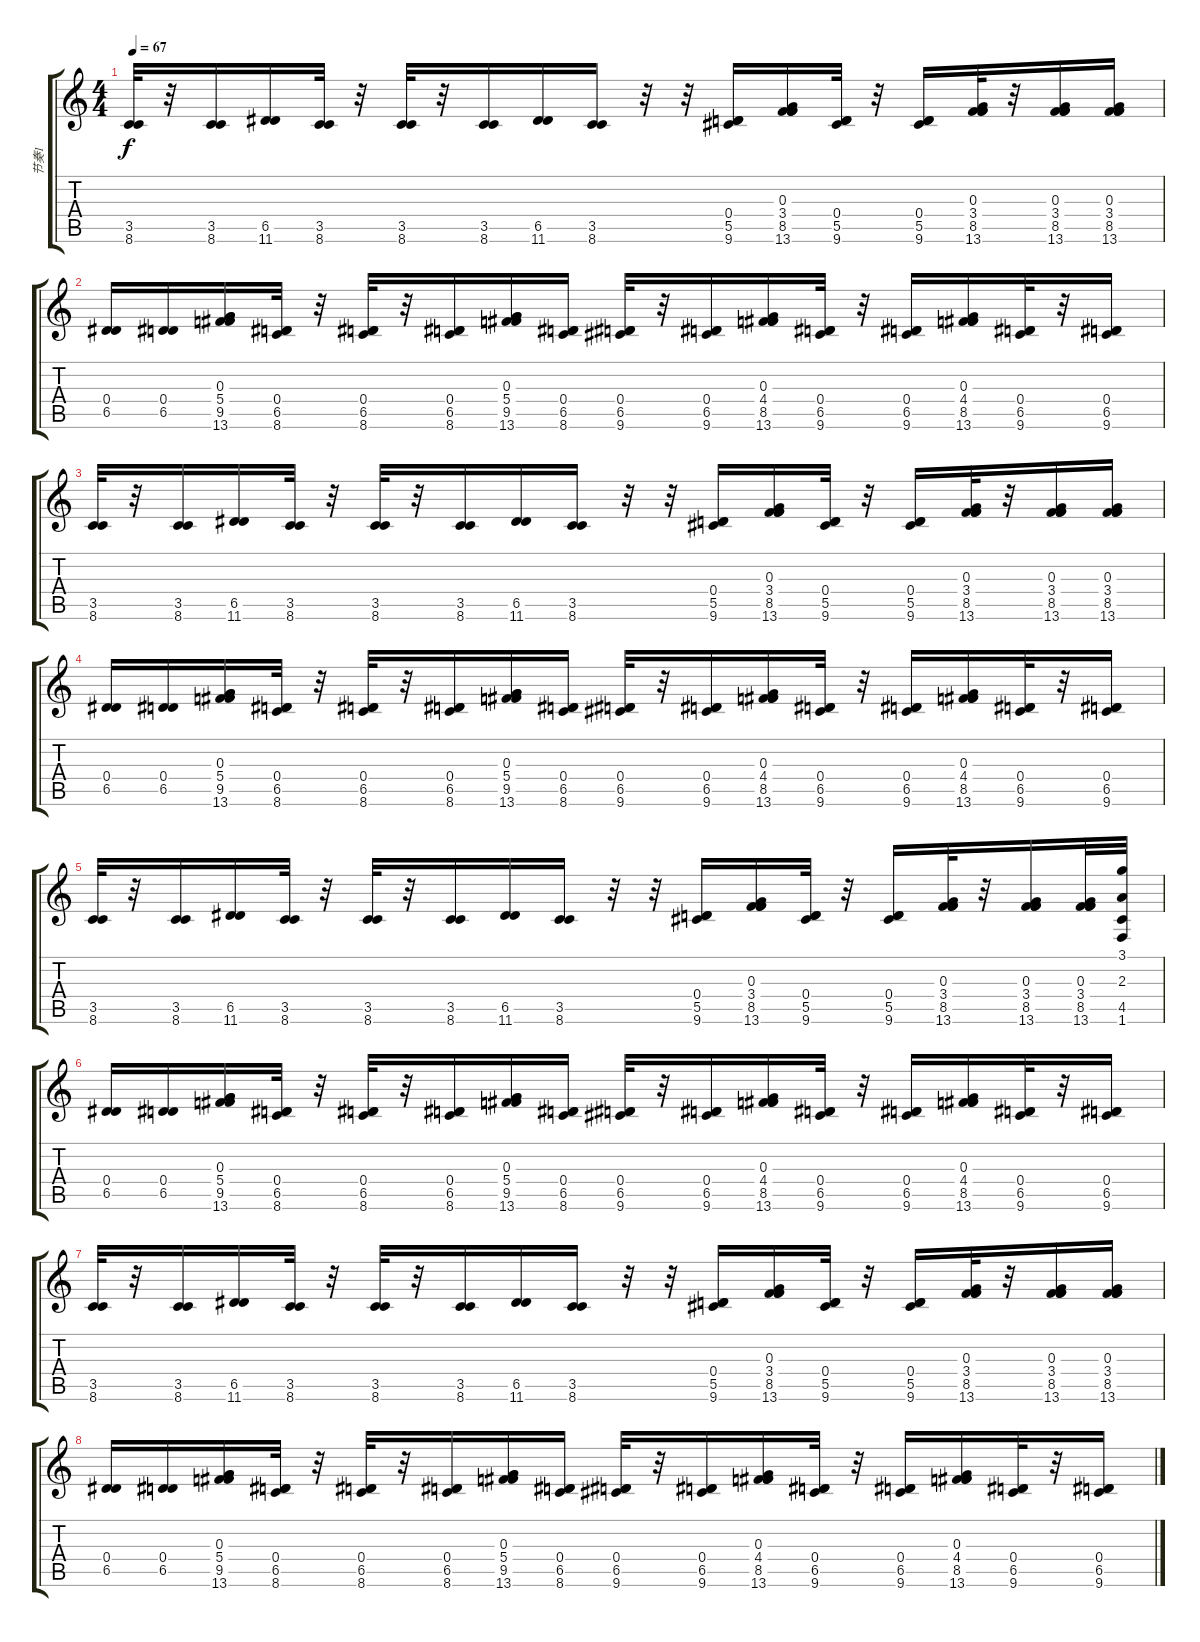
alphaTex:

\track ("节奏1" "节奏1") {instrument acousticguitarsteel}
\staff {score tabs}
\tuning (E4 B3 G3 D3 A2 E2) {hide}
\ts (4 4)
\tempo 67
\clef g2
\ks c
(3.5 8.6).32{dy f} r.32 (3.5 8.6).16 (6.5 11.6).16 (3.5 8.6).32 r.32 (3.5 8.6).32 r.32 (3.5 8.6).16 (6.5 11.6).16 (3.5 8.6).16 r.32 r.32 (0.4 5.5 9.6).16 (0.3 3.4 8.5 13.6).16 (0.4 5.5 9.6).32 r.32 (0.4 5.5 9.6).16 (0.3 3.4 8.5 13.6).32 r.32 (0.3 3.4 8.5 13.6).16 (0.3 3.4 8.5 13.6).16 |
(0.4 6.5).16 (0.4 6.5).16 (0.3 5.4 9.5 13.6).16 (0.4 6.5 8.6).32 r.32 (0.4 6.5 8.6).32 r.32 (0.4 6.5 8.6).16 (0.3 5.4 9.5 13.6).16 (0.4 6.5 8.6).16 (0.4 6.5 9.6).32 r.32 (0.4 6.5 9.6).16 (0.3 4.4 8.5 13.6).16 (0.4 6.5 9.6).32 r.32 (0.4 6.5 9.6).16 (0.3 4.4 8.5 13.6).16 (0.4 6.5 9.6).32 r.32 (0.4 6.5 9.6).16 |
(3.5 8.6).32 r.32 (3.5 8.6).16 (6.5 11.6).16 (3.5 8.6).32 r.32 (3.5 8.6).32 r.32 (3.5 8.6).16 (6.5 11.6).16 (3.5 8.6).16 r.32 r.32 (0.4 5.5 9.6).16 (0.3 3.4 8.5 13.6).16 (0.4 5.5 9.6).32 r.32 (0.4 5.5 9.6).16 (0.3 3.4 8.5 13.6).32 r.32 (0.3 3.4 8.5 13.6).16 (0.3 3.4 8.5 13.6).16 |
(0.4 6.5).16 (0.4 6.5).16 (0.3 5.4 9.5 13.6).16 (0.4 6.5 8.6).32 r.32 (0.4 6.5 8.6).32 r.32 (0.4 6.5 8.6).16 (0.3 5.4 9.5 13.6).16 (0.4 6.5 8.6).16 (0.4 6.5 9.6).32 r.32 (0.4 6.5 9.6).16 (0.3 4.4 8.5 13.6).16 (0.4 6.5 9.6).32 r.32 (0.4 6.5 9.6).16 (0.3 4.4 8.5 13.6).16 (0.4 6.5 9.6).32 r.32 (0.4 6.5 9.6).16 |
(3.5 8.6).32 r.32 (3.5 8.6).16 (6.5 11.6).16 (3.5 8.6).32 r.32 (3.5 8.6).32 r.32 (3.5 8.6).16 (6.5 11.6).16 (3.5 8.6).16 r.32 r.32 (0.4 5.5 9.6).16 (0.3 3.4 8.5 13.6).16 (0.4 5.5 9.6).32 r.32 (0.4 5.5 9.6).16 (0.3 3.4 8.5 13.6).32 r.32 (0.3 3.4 8.5 13.6).16 (0.3 3.4 8.5 13.6).32 (3.1 2.3 4.5 1.6).32 |
(0.4 6.5).16 (0.4 6.5).16 (0.3 5.4 9.5 13.6).16 (0.4 6.5 8.6).32 r.32 (0.4 6.5 8.6).32 r.32 (0.4 6.5 8.6).16 (0.3 5.4 9.5 13.6).16 (0.4 6.5 8.6).16 (0.4 6.5 9.6).32 r.32 (0.4 6.5 9.6).16 (0.3 4.4 8.5 13.6).16 (0.4 6.5 9.6).32 r.32 (0.4 6.5 9.6).16 (0.3 4.4 8.5 13.6).16 (0.4 6.5 9.6).32 r.32 (0.4 6.5 9.6).16 |
(3.5 8.6).32 r.32 (3.5 8.6).16 (6.5 11.6).16 (3.5 8.6).32 r.32 (3.5 8.6).32 r.32 (3.5 8.6).16 (6.5 11.6).16 (3.5 8.6).16 r.32 r.32 (0.4 5.5 9.6).16 (0.3 3.4 8.5 13.6).16 (0.4 5.5 9.6).32 r.32 (0.4 5.5 9.6).16 (0.3 3.4 8.5 13.6).32 r.32 (0.3 3.4 8.5 13.6).16 (0.3 3.4 8.5 13.6).16 |
(0.4 6.5).16 (0.4 6.5).16 (0.3 5.4 9.5 13.6).16 (0.4 6.5 8.6).32 r.32 (0.4 6.5 8.6).32 r.32 (0.4 6.5 8.6).16 (0.3 5.4 9.5 13.6).16 (0.4 6.5 8.6).16 (0.4 6.5 9.6).32 r.32 (0.4 6.5 9.6).16 (0.3 4.4 8.5 13.6).16 (0.4 6.5 9.6).32 r.32 (0.4 6.5 9.6).16 (0.3 4.4 8.5 13.6).16 (0.4 6.5 9.6).32 r.32 (0.4 6.5 9.6).16
